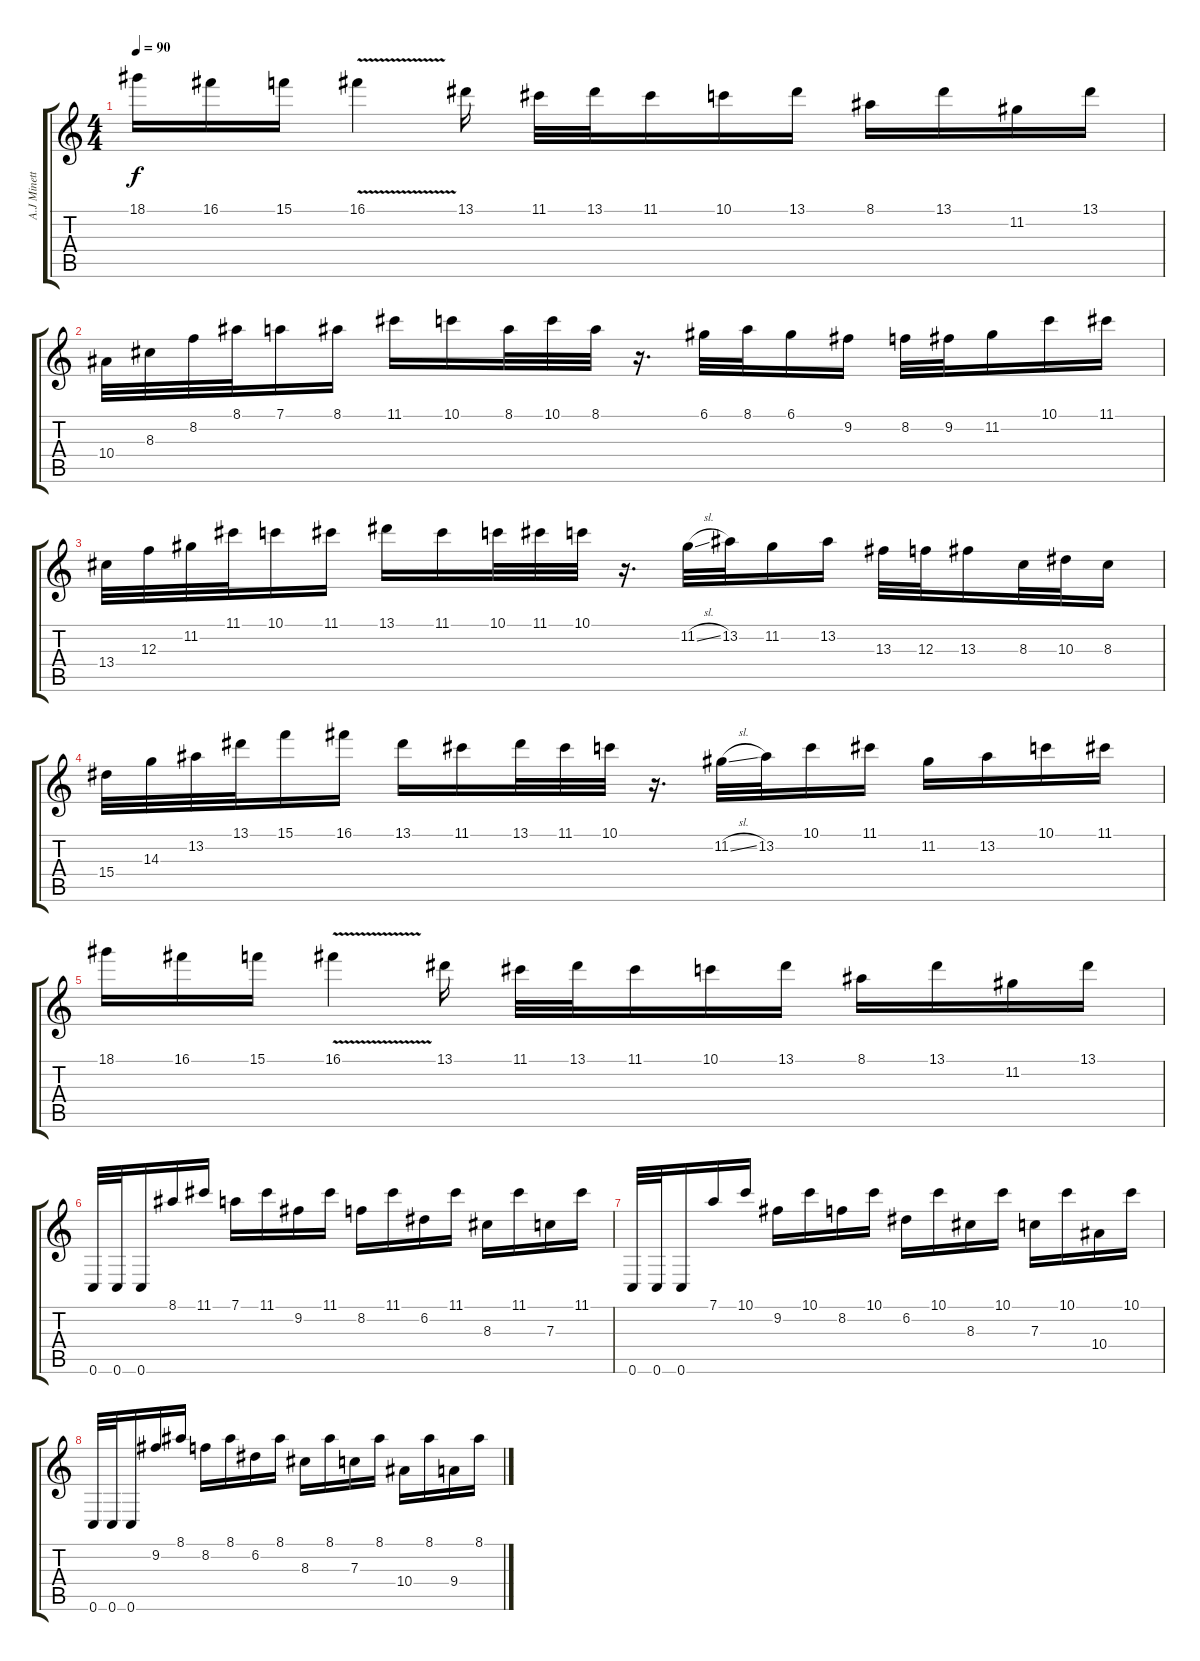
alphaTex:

\track ("A.J Minette" "A.J Minett") {instrument distortionguitar}
\staff {score tabs}
\tuning (D4 A3 F3 C3 G2 C2) {hide}
\ts (4 4)
\tempo 90
\clef g2
\ks c
18.1.16{dy f} 16.1.16 15.1.16 16.1{v}.4 13.1.16 11.1.32 13.1.32 11.1.16 10.1.16 13.1.16 8.1.16 13.1.16 11.2.16 13.1.16 |
10.4.32 8.3.32 8.2.32 8.1.32 7.1.16 8.1.16 11.1.16 10.1.16 8.1.32 10.1.32 8.1.32 r.16{d} 6.1.32 8.1.32 6.1.16 9.2.16 8.2.32 9.2.32 11.2.16 10.1.16 11.1.16 |
13.4.32 12.3.32 11.2.32 11.1.32 10.1.16 11.1.16 13.1.16 11.1.16 10.1.32 11.1.32 10.1.32 r.16{d} 11.2{sl}.32 13.2.32 11.2.16 13.2.16 13.3.32 12.3.32 13.3.16 8.3.32 10.3.32 8.3.16 |
15.4.32 14.3.32 13.2.32 13.1.32 15.1.16 16.1.16 13.1.16 11.1.16 13.1.32 11.1.32 10.1.32 r.16{d} 11.2{sl}.32 13.2.32 10.1.16 11.1.16 11.2.16 13.2.16 10.1.16 11.1.16 |
18.1.16 16.1.16 15.1.16 16.1{v}.4 13.1.16 11.1.32 13.1.32 11.1.16 10.1.16 13.1.16 8.1.16 13.1.16 11.2.16 13.1.16 |
0.6.32{instrument distortionguitar} 0.6.32 0.6.16 8.1.16 11.1.16 7.1.16 11.1.16 9.2.16 11.1.16 8.2.16 11.1.16 6.2.16 11.1.16 8.3.16 11.1.16 7.3.16 11.1.16 |
0.6.32 0.6.32 0.6.16 7.1.16 10.1.16 9.2.16 10.1.16 8.2.16 10.1.16 6.2.16 10.1.16 8.3.16 10.1.16 7.3.16 10.1.16 10.4.16 10.1.16 |
0.6.32 0.6.32 0.6.16 9.2.16 8.1.16 8.2.16 8.1.16 6.2.16 8.1.16 8.3.16 8.1.16 7.3.16 8.1.16 10.4.16 8.1.16 9.4.16 8.1.16
